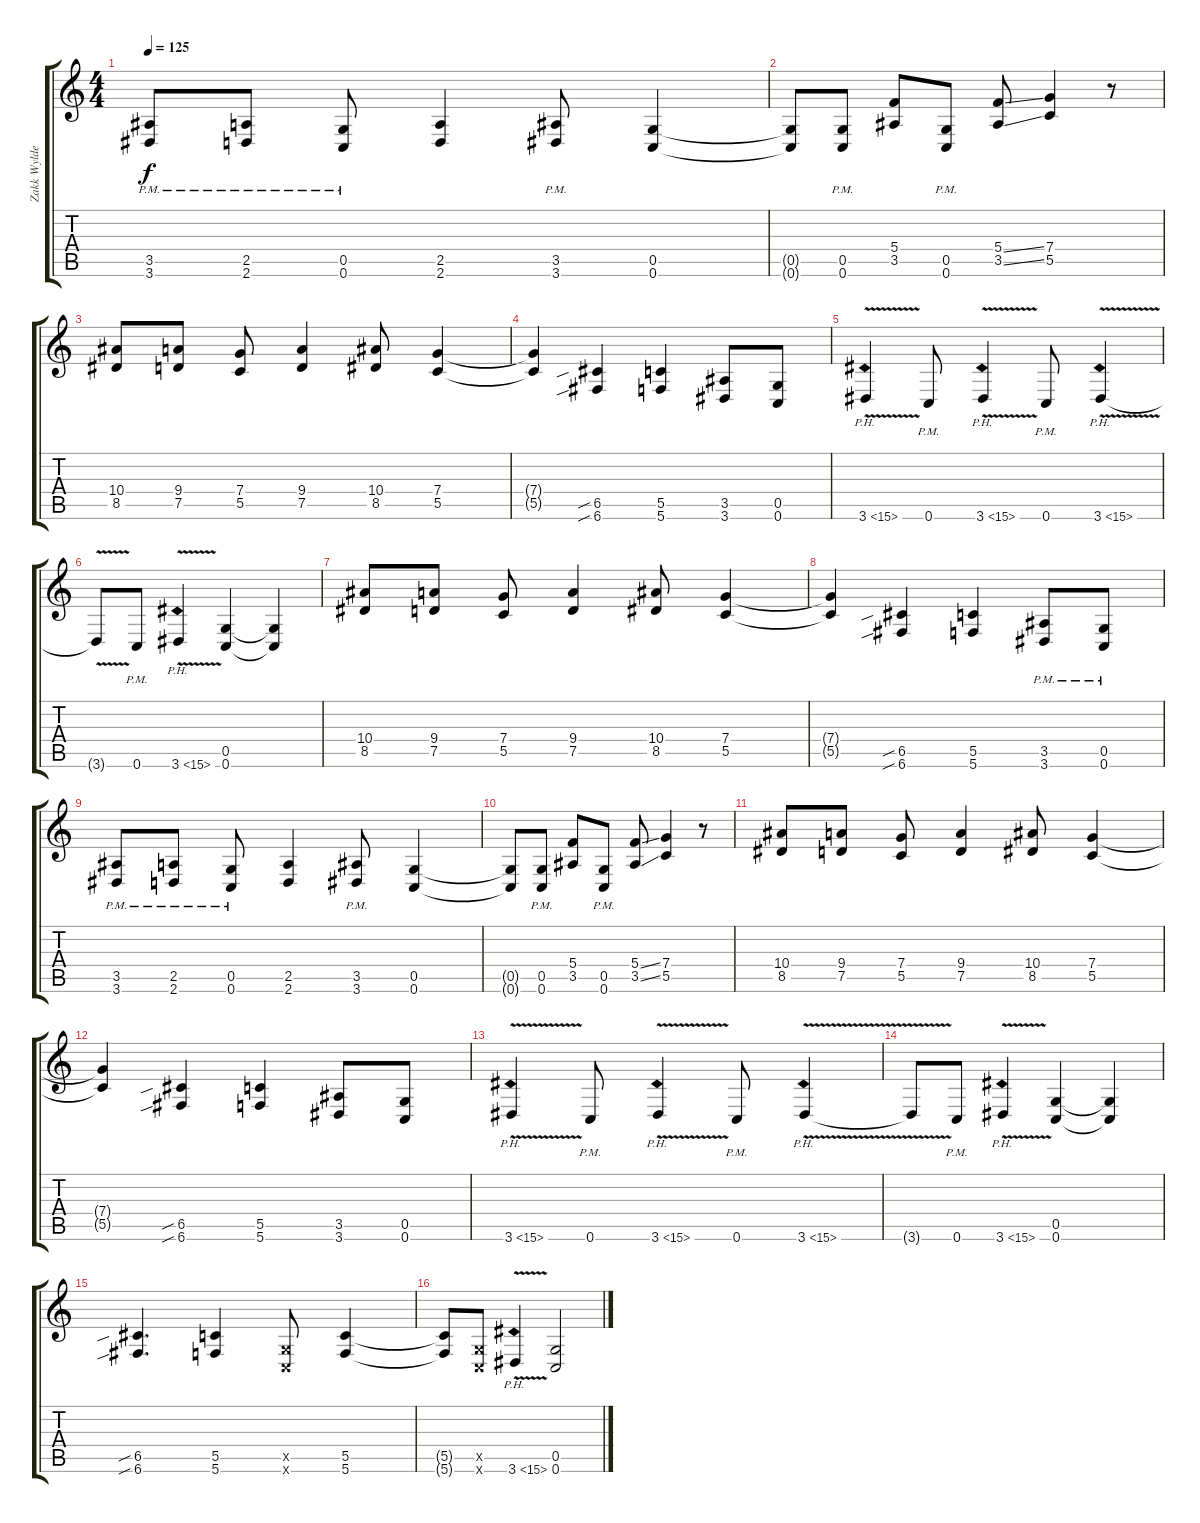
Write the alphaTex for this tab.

\track ("Zakk Wylde (Rhythm Guitar)" "Zakk Wylde") {instrument distortionguitar}
\staff {score tabs}
\tuning (D4 A3 F3 C3 G2 C2) {hide}
\ts (4 4)
\tempo 125
\clef g2
\ks c
(3.5{pm} 3.6{pm}).8{dy f} (2.5{pm} 2.6{pm}).8 (0.5{pm} 0.6{pm}).8 (2.5 2.6).4 (3.5{pm} 3.6{pm}).8 (0.5 0.6).4 |
(0.5{t} 0.6{t}).8 (0.5{pm} 0.6{pm}).8 (5.4 3.5).8 (0.5{pm} 0.6{pm}).8 (5.4{ss} 3.5{ss}).8 (7.4 5.5).4 r.8 |
(10.4 8.5).8 (9.4 7.5).8 (7.4 5.5).8 (9.4 7.5).4 (10.4 8.5).8 (7.4 5.5).4 |
(7.4{t} 5.5{t}).4{volume 10} (6.5{sib} 6.6{sib}).4 (5.5 5.6).4 (3.5 3.6).8 (0.5 0.6).8 |
3.6{ph 12 v}.4 0.6{pm}.8 3.6{ph 12 v}.4 0.6{pm}.8 3.6{ph 12 v}.4 |
3.6{t}.8 0.6{pm}.8 3.6{ph 12 v}.4 (0.5 0.6).4 (0.5{t} 0.6{t}).4 |
(10.4 8.5).8 (9.4 7.5).8 (7.4 5.5).8 (9.4 7.5).4 (10.4 8.5).8 (7.4 5.5).4 |
(7.4{t} 5.5{t}).4{volume 10} (6.5{sib} 6.6{sib}).4 (5.5 5.6).4 (3.5{pm} 3.6{pm}).8 (0.5{pm} 0.6{pm}).8 |
(3.5{pm} 3.6{pm}).8 (2.5{pm} 2.6{pm}).8 (0.5{pm} 0.6{pm}).8 (2.5 2.6).4 (3.5{pm} 3.6{pm}).8 (0.5 0.6).4 |
(0.5{t} 0.6{t}).8 (0.5{pm} 0.6{pm}).8 (5.4 3.5).8 (0.5{pm} 0.6{pm}).8 (5.4{ss} 3.5{ss}).8 (7.4 5.5).4 r.8 |
(10.4 8.5).8 (9.4 7.5).8 (7.4 5.5).8 (9.4 7.5).4 (10.4 8.5).8 (7.4 5.5).4 |
(7.4{t} 5.5{t}).4{volume 10} (6.5{sib} 6.6{sib}).4 (5.5 5.6).4 (3.5 3.6).8 (0.5 0.6).8 |
3.6{ph 12 v}.4 0.6{pm}.8 3.6{ph 12 v}.4 0.6{pm}.8 3.6{ph 12 v}.4 |
3.6{t}.8 0.6{pm}.8 3.6{ph 12 v}.4 (0.5 0.6).4 (0.5{t} 0.6{t}).4 |
(6.5{sib} 6.6{sib}).4{d} (5.5 5.6).4 (0.5{x} 0.6{x}).8 (5.5 5.6).4 |
(5.5{t} 5.6{t}).8 (0.5{x} 0.6{x}).8 3.6{ph 12 v}.4 (0.5 0.6).2
